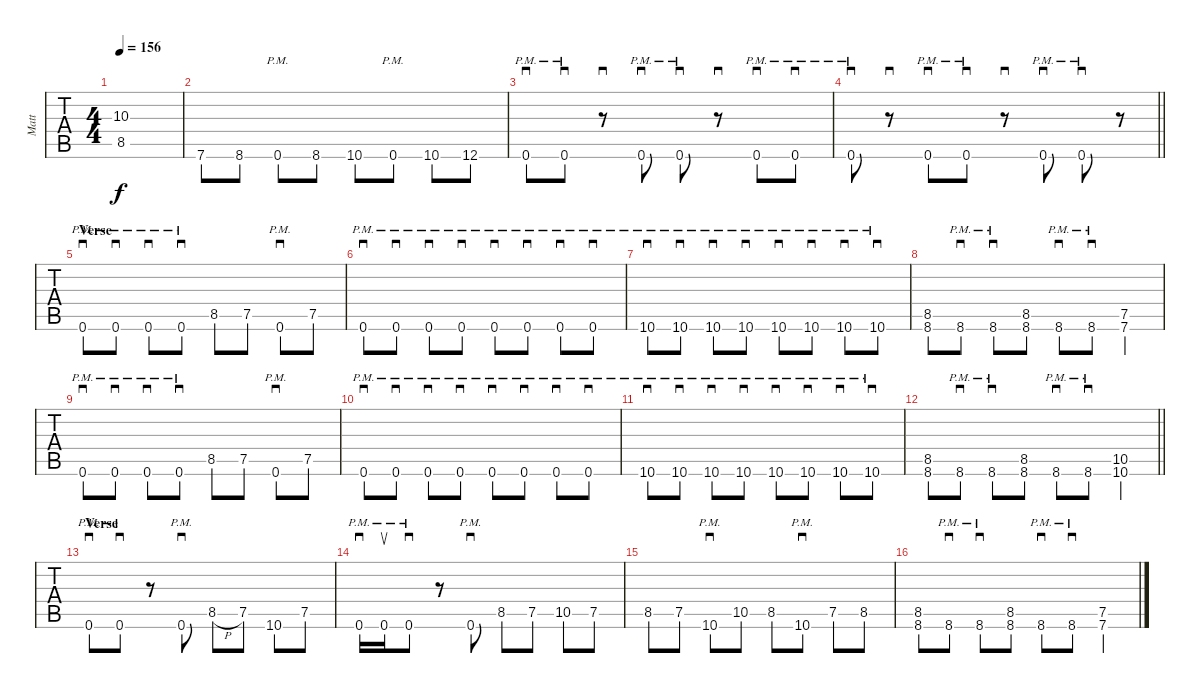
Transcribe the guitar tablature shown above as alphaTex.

\track ("Matt" "Matt") {instrument distortionguitar}
\staff {tabs}
\tuning (Eb4 Bb3 Gb3 Db3 Ab2 Db2) {hide}
\ts (4 4)
\tempo 156
\clef g2
\ks c
(10.3 8.5).1{dy f} |
7.6.8 8.6.8 0.6{pm}.8 8.6.8 10.6.8 0.6{pm}.8 10.6.8 12.6.8 |
0.6{pm}.8{sd} 0.6{pm}.8{sd} r.8{sd} 0.6{pm}.8{sd} 0.6{pm}.8{sd} r.8{sd} 0.6{pm}.8{sd} 0.6{pm}.8{sd} |
\barLineRight lightlight
0.6{pm}.8{sd} r.8{sd} 0.6{pm}.8{sd} 0.6{pm}.8{sd} r.8{sd} 0.6{pm}.8{sd} 0.6{pm}.8{sd} r.8 |
\section ("" "Verse")
0.6{pm}.8{sd} 0.6{pm}.8{sd} 0.6{pm}.8{sd} 0.6{pm}.8{sd} 8.5.8 7.5.8 0.6{pm}.8{sd} 7.5.8 |
0.6{pm}.8{sd} 0.6{pm}.8{sd} 0.6{pm}.8{sd} 0.6{pm}.8{sd} 0.6{pm}.8{sd} 0.6{pm}.8{sd} 0.6{pm}.8{sd} 0.6{pm}.8{sd} |
10.6{pm}.8{sd} 10.6{pm}.8{sd} 10.6{pm}.8{sd} 10.6{pm}.8{sd} 10.6{pm}.8{sd} 10.6{pm}.8{sd} 10.6{pm}.8{sd} 10.6{pm}.8{sd} |
(8.5 8.6).8 8.6{pm}.8{sd} 8.6{pm}.8{sd} (8.5 8.6).8 8.6{pm}.8{sd} 8.6{pm}.8{sd} (7.5 7.6).4 |
0.6{pm}.8{sd} 0.6{pm}.8{sd} 0.6{pm}.8{sd} 0.6{pm}.8{sd} 8.5.8 7.5.8 0.6{pm}.8{sd} 7.5.8 |
0.6{pm}.8{sd} 0.6{pm}.8{sd} 0.6{pm}.8{sd} 0.6{pm}.8{sd} 0.6{pm}.8{sd} 0.6{pm}.8{sd} 0.6{pm}.8{sd} 0.6{pm}.8{sd} |
10.6{pm}.8{sd} 10.6{pm}.8{sd} 10.6{pm}.8{sd} 10.6{pm}.8{sd} 10.6{pm}.8{sd} 10.6{pm}.8{sd} 10.6{pm}.8{sd} 10.6{pm}.8{sd} |
\barLineRight lightlight
(8.5 8.6).8 8.6{pm}.8{sd} 8.6{pm}.8{sd} (8.5 8.6).8 8.6{pm}.8{sd} 8.6{pm}.8{sd} (10.5 10.6).4 |
\section ("" "Verse")
0.6{pm}.8{sd} 0.6{pm}.8{sd} r.8 0.6{pm}.8{sd} 8.5{h}.8 7.5.8 10.6.8 7.5.8 |
0.6{pm}.16{sd} 0.6{pm}.16{su} 0.6{pm}.8{sd} r.8 0.6{pm}.8{sd} 8.5.8 7.5.8 10.5.8 7.5.8 |
8.5.8 7.5.8 10.6{pm}.8{sd} 10.5.8 8.5.8 10.6{pm}.8{sd} 7.5.8 8.5.8 |
(8.5 8.6).8 8.6{pm}.8{sd} 8.6{pm}.8{sd} (8.5 8.6).8 8.6{pm}.8{sd} 8.6{pm}.8{sd} (7.5 7.6).4
